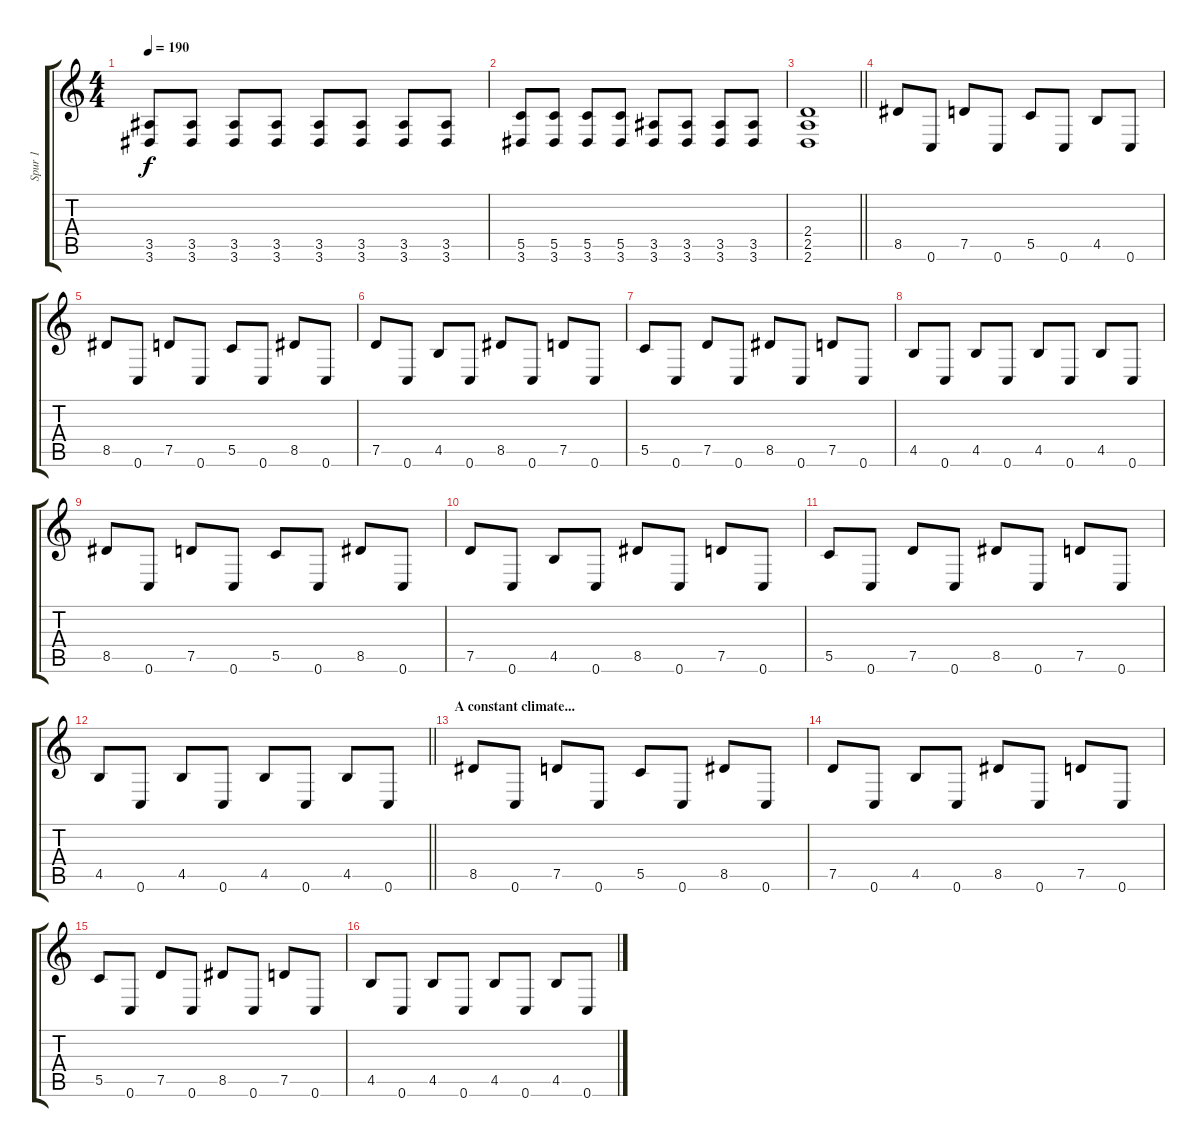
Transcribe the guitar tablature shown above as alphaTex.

\track ("Spur 1" "Spur 1") {instrument distortionguitar}
\staff {score tabs}
\tuning (D4 A3 F3 C3 G2 C2) {hide}
\ts (4 4)
\tempo 190
\clef g2
\ks c
(3.5 3.6).8{dy f} (3.5 3.6).8 (3.5 3.6).8 (3.5 3.6).8 (3.5 3.6).8 (3.5 3.6).8 (3.5 3.6).8 (3.5 3.6).8 |
(5.5 3.6).8 (5.5 3.6).8 (5.5 3.6).8 (5.5 3.6).8 (3.5 3.6).8 (3.5 3.6).8 (3.5 3.6).8 (3.5 3.6).8 |
\barLineRight lightlight
(2.4 2.5 2.6).1 |
8.5.8 0.6.8 7.5.8 0.6.8 5.5.8 0.6.8 4.5.8 0.6.8 |
8.5.8 0.6.8 7.5.8 0.6.8 5.5.8 0.6.8 8.5.8 0.6.8 |
7.5.8 0.6.8 4.5.8 0.6.8 8.5.8 0.6.8 7.5.8 0.6.8 |
5.5.8 0.6.8 7.5.8 0.6.8 8.5.8 0.6.8 7.5.8 0.6.8 |
4.5.8 0.6.8 4.5.8 0.6.8 4.5.8 0.6.8 4.5.8 0.6.8 |
8.5.8 0.6.8 7.5.8 0.6.8 5.5.8 0.6.8 8.5.8 0.6.8 |
7.5.8 0.6.8 4.5.8 0.6.8 8.5.8 0.6.8 7.5.8 0.6.8 |
5.5.8 0.6.8 7.5.8 0.6.8 8.5.8 0.6.8 7.5.8 0.6.8 |
\barLineRight lightlight
4.5.8 0.6.8 4.5.8 0.6.8 4.5.8 0.6.8 4.5.8 0.6.8 |
\section ("" "A constant climate...")
8.5.8 0.6.8 7.5.8 0.6.8 5.5.8 0.6.8 8.5.8 0.6.8 |
7.5.8 0.6.8 4.5.8 0.6.8 8.5.8 0.6.8 7.5.8 0.6.8 |
5.5.8 0.6.8 7.5.8 0.6.8 8.5.8 0.6.8 7.5.8 0.6.8 |
4.5.8 0.6.8 4.5.8 0.6.8 4.5.8 0.6.8 4.5.8 0.6.8
